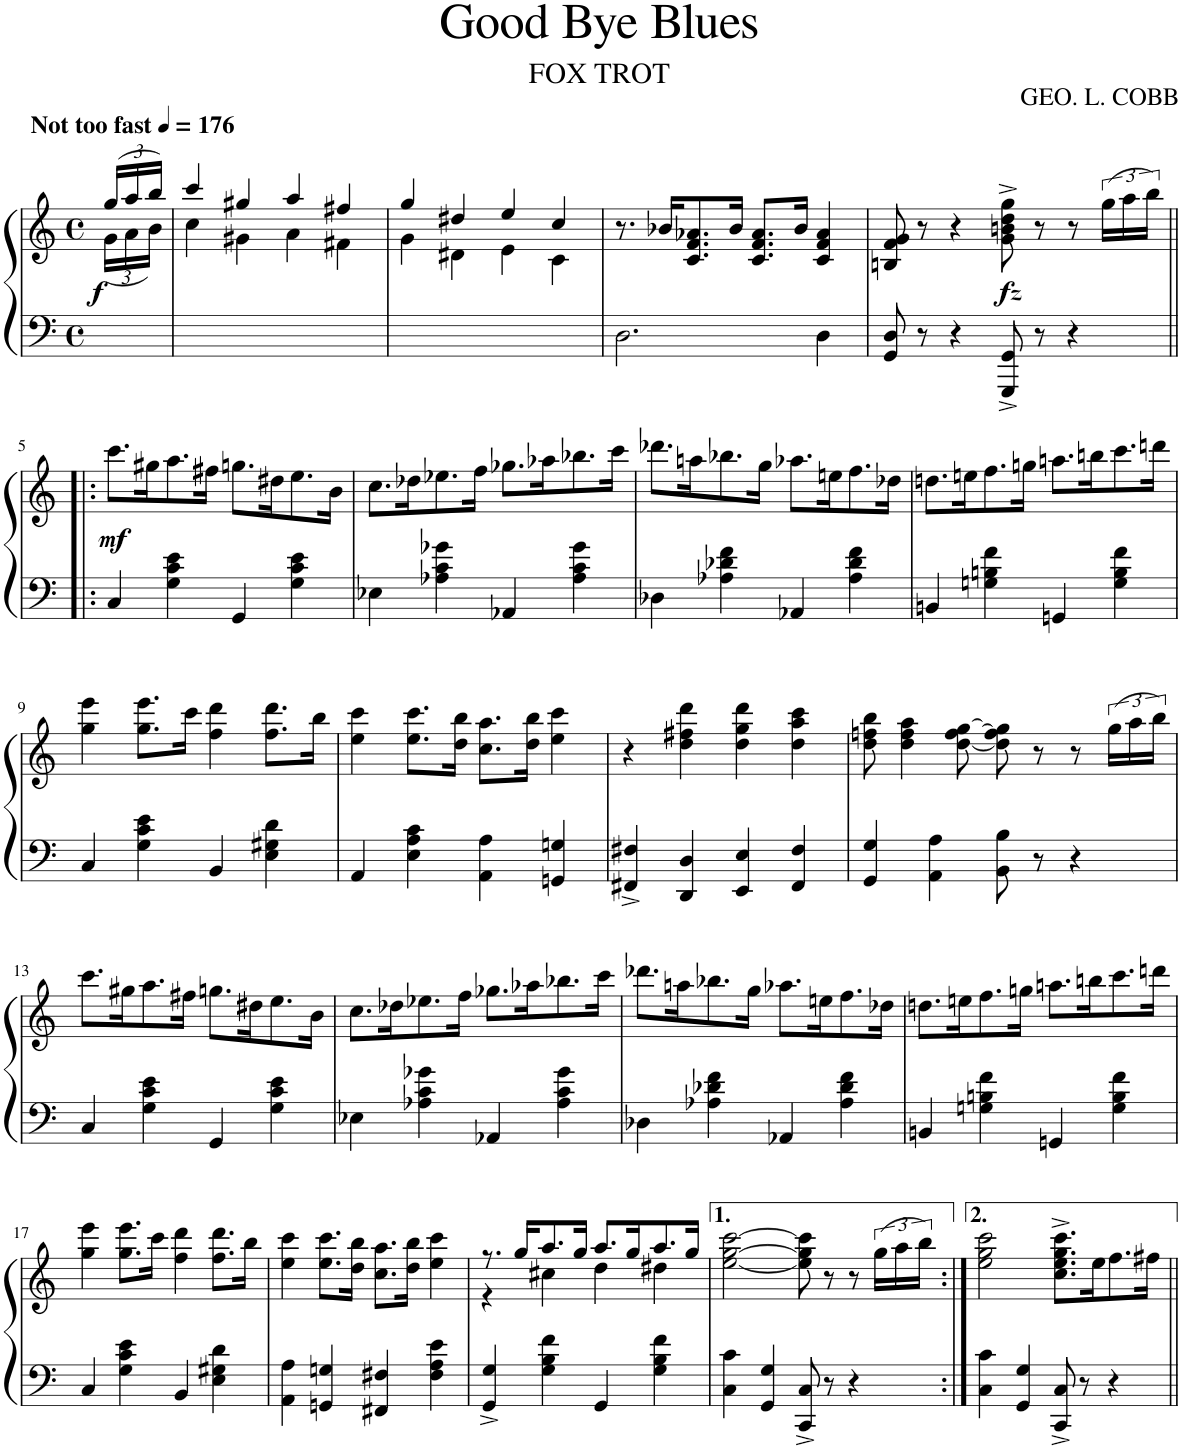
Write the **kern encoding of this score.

**kern	**kern	**dynam
*part1	*part1	*part1
*staff2	*staff1	*staff1/2
*I"Piano	*	*
*I'Pno.	*	*
*clefF4	*clefG2	*
*k[]	*k[]	*
*M4/4	*M4/4	*
*met(c)	*met(c)	*
*MM176	*MM176	*
*	*Xbrackettup	*
=	=	=
*	*^	*
!	!LO:TX:a:B:t=Not too fast	!	!
!	!	!	!LO:DY:b
8ryy	(>24gg/LL	(<24g\LL	f
.	24aa/	24a\	.
.	24bb/JJ)	24b\JJ)	.
=1	=1	=1	=1
1ryy	4ccc/	4cc\	.
.	4gg#X/	4g#X\	.
.	4aa/	4a\	.
.	4ff#X/	4f#X\	.
=2	=2	=2	=2
1ryy	4gg/	4g\	.
.	4dd#X/	4d#X\	.
.	4ee/	4e\	.
.	4cc/	4c\	.
*	*v	*v	*
=3	=3	=3
2.D\	8.r	.
.	16b-X/KL	.
.	8.c/ 8.f/ 8.a-X/	.
.	16b-/Jk	.
.	8.c/ 8.f/ 8.a-/L	.
.	16b-/Jk	.
4D\	4c/ 4f/ 4a-/	.
=4	=4	=4
8GG/ 8D/	8Bn/ 8f/ 8g/	.
8r	8r	.
4r	4r	.
!	!	!LO:DY:b
8GGG/^ 8GG/^	8g\^ 8bn\^ 8dd\^ 8gg\^	fz
8r	8r	.
4r	8r	.
*	*brackettup	*
.	(24gg\LL	.
.	24aa\	.
.	24bb\JJ)	.
!!LO:LB:g=z
=5!|:	=5!|:	=5!|:
!	!	!LO:DY:b
4C/	8.ccc\L	mf
.	16gg#X\K	.
4G\ 4c\ 4e\	8.aa\	.
.	16ff#X\Jk	.
4GG/	8.ggn\L	.
.	16dd#X\K	.
4G\ 4c\ 4e\	8.ee\	.
.	16b\Jk	.
=6	=6	=6
4E-X\	8.cc\L	.
.	16dd-X\K	.
4A-X\ 4c\ 4g-X\	8.ee-X\	.
.	16ff\Jk	.
4AA-X/	8.gg-X\L	.
.	16aa-X\K	.
4A-\ 4c\ 4g-\	8.bb-X\	.
.	16ccc\Jk	.
=7	=7	=7
4D-X\	8.ddd-X\L	.
.	16aan\K	.
4A-X\ 4d-X\ 4f\	8.bb-X\	.
.	16gg\Jk	.
4AA-X/	8.aa-X\L	.
.	16een\K	.
4A-\ 4d-\ 4f\	8.ff\	.
.	16dd-X\Jk	.
=8	=8	=8
4BBn/	8.ddn\L	.
.	16een\K	.
4Gn\ 4Bn\ 4f\	8.ff\	.
.	16ggn\Jk	.
4GGn/	8.aan\L	.
.	16bbn\K	.
4G\ 4B\ 4f\	8.ccc\	.
.	16dddn\Jk	.
!!LO:LB:g=z
=9	=9	=9
4C/	4gg\ 4eee\	.
4G\ 4c\ 4e\	8.gg\ 8.eee\L	.
.	16ccc\Jk	.
4BB/	4ff\ 4ddd\	.
4E\ 4G#X\ 4d\	8.ff\ 8.ddd\L	.
.	16bb\Jk	.
=10	=10	=10
4AA/	4ee\ 4ccc\	.
4E\ 4A\ 4c\	8.ee\ 8.ccc\L	.
.	16dd\ 16bb\Jk	.
4AA\ 4A\	8.cc\ 8.aa\L	.
.	16dd\ 16bb\Jk	.
4GGn/ 4Gn/	4ee\ 4ccc\	.
=11	=11	=11
4FF#X/^ 4F#X/^	4r	.
4DD/ 4D/	4dd\ 4ff#X\ 4ddd\	.
4EE/ 4E/	4dd\ 4gg\ 4ddd\	.
4FF#/ 4F#/	4dd\ 4aa\ 4ccc\	.
=12	=12	=12
4GG/ 4G/	8dd\ 8ffn\ 8bb\	.
.	4dd\ 4ff\ 4aa\	.
4AA\ 4A\	.	.
.	[8dd\ [>8ff\ [8gg\	.
8BB\ 8B\	8dd\] 8ff\] 8gg\]	.
8r	8r	.
4r	8r	.
.	(24gg\LL	.
.	24aa\	.
.	24bb\JJ)	.
!!LO:LB:g=z
=13	=13	=13
4C/	8.ccc\L	.
.	16gg#X\K	.
4G\ 4c\ 4e\	8.aa\	.
.	16ff#X\Jk	.
4GG/	8.ggn\L	.
.	16dd#X\K	.
4G\ 4c\ 4e\	8.ee\	.
.	16b\Jk	.
=14	=14	=14
4E-X\	8.cc\L	.
.	16dd-X\K	.
4A-X\ 4c\ 4g-X\	8.ee-X\	.
.	16ff\Jk	.
4AA-X/	8.gg-X\L	.
.	16aa-X\K	.
4A-\ 4c\ 4g-\	8.bb-X\	.
.	16ccc\Jk	.
=15	=15	=15
4D-X\	8.ddd-X\L	.
.	16aan\K	.
4A-X\ 4d-X\ 4f\	8.bb-X\	.
.	16gg\Jk	.
4AA-X/	8.aa-X\L	.
.	16een\K	.
4A-\ 4d-\ 4f\	8.ff\	.
.	16dd-X\Jk	.
=16	=16	=16
4BBn/	8.ddn\L	.
.	16een\K	.
4Gn\ 4Bn\ 4f\	8.ff\	.
.	16ggn\Jk	.
4GGn/	8.aan\L	.
.	16bbn\K	.
4G\ 4B\ 4f\	8.ccc\	.
.	16dddn\Jk	.
!!LO:LB:g=z
=17	=17	=17
4C/	4gg\ 4eee\	.
4G\ 4c\ 4e\	8.gg\ 8.eee\L	.
.	16ccc\Jk	.
4BB/	4ff\ 4ddd\	.
4E\ 4G#X\ 4d\	8.ff\ 8.ddd\L	.
.	16bb\Jk	.
=18	=18	=18
4AA\ 4A\	4ee\ 4ccc\	.
4GGn/ 4Gn/	8.ee\ 8.ccc\L	.
.	16dd\ 16bb\Jk	.
4FF#X/ 4F#X/	8.cc\ 8.aa\L	.
.	16dd\ 16bb\Jk	.
4F#\ 4A\ 4e\	4ee\ 4ccc\	.
=19	=19	=19
*	*^	*
4GG/^ 4G/^	8.r	4r	.
.	16gg/KL	.	.
4G\ 4B\ 4f\	8.aa/	4cc#X\	.
.	16gg/Jk	.	.
4GG/	8.aa/L	4dd\	.
.	16gg/K	.	.
4G\ 4B\ 4f\	8.aa/	4dd#X\	.
.	16gg/Jk	.	.
*	*v	*v	*
=20	=20	=20
4C\ 4c\	[2ee\ [2gg\ [2ccc\	.
4GG/ 4G/	.	.
8CC/^ 8C/^	8ee\] 8gg\] 8ccc\]	.
8r	8r	.
4r	8r	.
.	(24gg\LL	.
.	24aa\	.
.	24bb\JJ)	.
=21:|!	=21:|!	=21:|!
4C\ 4c\	2ee\ 2gg\ 2ccc\	.
4GG/ 4G/	.	.
8CC/^ 8C/^	8.cc\^ 8.ee\^ 8.gg\^ 8.ccc\^L	.
8r	.	.
.	16ee\K	.
4r	8.ff\	.
.	16ff#X\Jk	.
=||	=||	=||
*-	*-	*-
